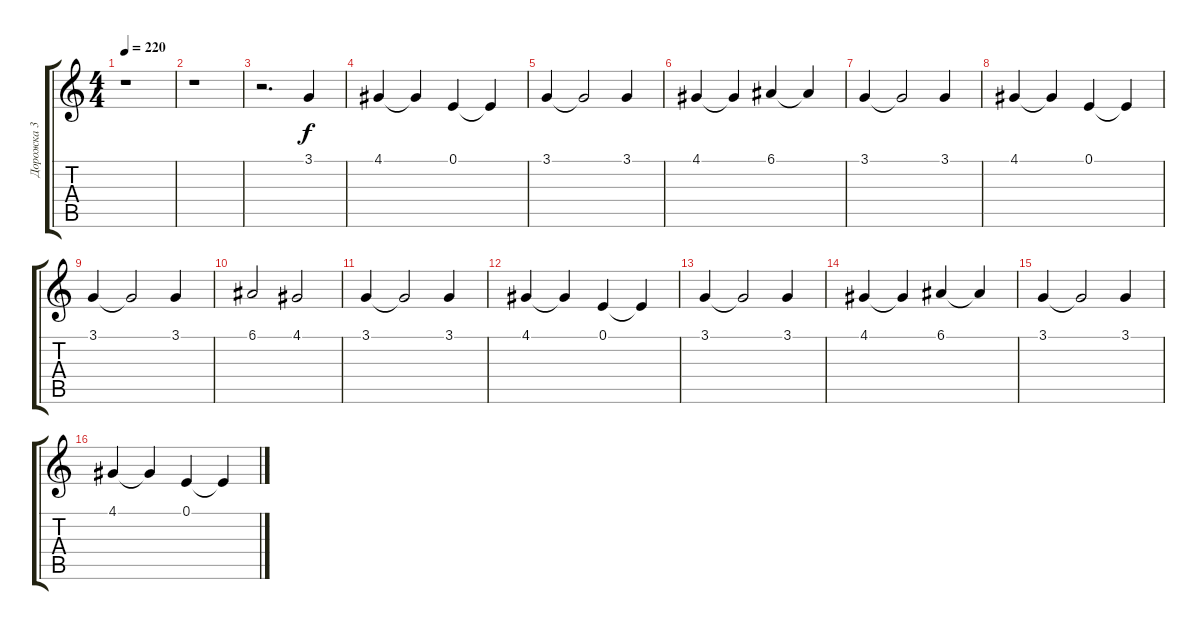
\track ("Дорожка 3" "Дорожка 3") {instrument choiraahs}
\staff {score tabs}
\tuning (E4 B3 G3 D3 A2 E2) {hide}
\ts (4 4)
\tempo 220
\clef g2
\ks c
r.1{dy f} |
r.1 |
r.2{d} 3.1.4 |
4.1.4 4.1{t}.4 0.1.4 0.1{t}.4 |
3.1.4 3.1{t}.2 3.1.4 |
4.1.4 4.1{t}.4 6.1.4 6.1{t}.4 |
3.1.4 3.1{t}.2 3.1.4 |
4.1.4 4.1{t}.4 0.1.4 0.1{t}.4 |
3.1.4 3.1{t}.2 3.1.4 |
6.1.2 4.1.2 |
3.1.4 3.1{t}.2 3.1.4 |
4.1.4 4.1{t}.4 0.1.4 0.1{t}.4 |
3.1.4 3.1{t}.2 3.1.4 |
4.1.4 4.1{t}.4 6.1.4 6.1{t}.4 |
3.1.4 3.1{t}.2 3.1.4 |
4.1.4 4.1{t}.4 0.1.4 0.1{t}.4
